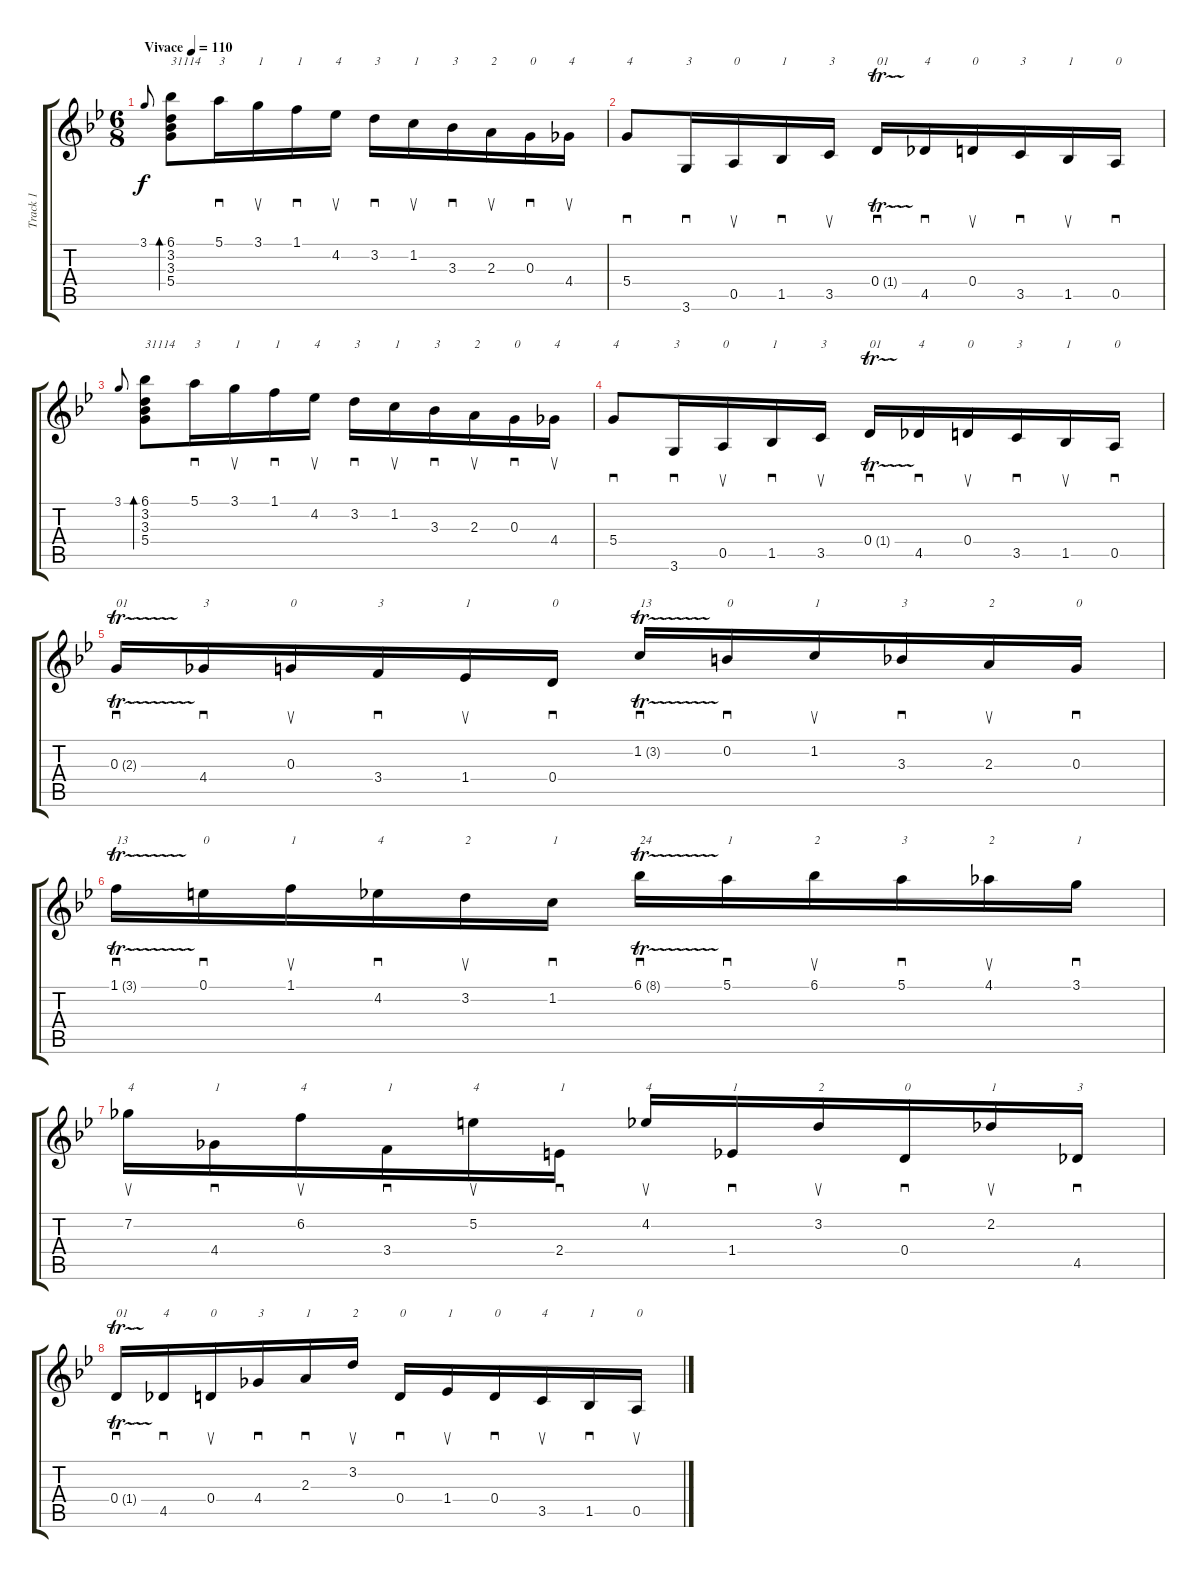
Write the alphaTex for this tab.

\track ("Track 1" "Track 1") {instrument acousticguitarsteel}
\staff {score tabs}
\tuning (E4 B3 G3 D3 A2 E2) {hide}
\ts (6 8)
\tempo (110 "Vivace")
\clef g2
\ks gminor
3.1.8{gr onbeat dy f instrument acousticguitarsteel} (6.1 3.2 3.3 5.4).8{bd 60 txt "31114"} 5.1.16{sd txt "3"} 3.1.16{su txt "1"} 1.1.16{sd txt "1"} 4.2.16{su txt "4"} 3.2.16{sd txt "3"} 1.2.16{su txt "1"} 3.3.16{sd txt "3"} 2.3.16{su txt "2"} 0.3.16{sd txt "0"} 4.4.16{su txt "4"} |
5.4.8{sd txt "4"} 3.6.16{sd txt "3"} 0.5.16{su txt "0"} 1.5.16{sd txt "1"} 3.5.16{su txt "3"} 0.4{tr (1 16)}.16{sd txt "01"} 4.5.16{sd txt "4"} 0.4.16{su txt "0"} 3.5.16{sd txt "3"} 1.5.16{su txt "1"} 0.5.16{sd txt "0"} |
3.1.8{gr onbeat} (6.1 3.2 3.3 5.4).8{bd 60 txt "31114"} 5.1.16{sd txt "3"} 3.1.16{su txt "1"} 1.1.16{sd txt "1"} 4.2.16{su txt "4"} 3.2.16{sd txt "3"} 1.2.16{su txt "1"} 3.3.16{sd txt "3"} 2.3.16{su txt "2"} 0.3.16{sd txt "0"} 4.4.16{su txt "4"} |
5.4.8{sd txt "4"} 3.6.16{sd txt "3"} 0.5.16{su txt "0"} 1.5.16{sd txt "1"} 3.5.16{su txt "3"} 0.4{tr (1 16)}.16{sd txt "01"} 4.5.16{sd txt "4"} 0.4.16{su txt "0"} 3.5.16{sd txt "3"} 1.5.16{su txt "1"} 0.5.16{sd txt "0"} |
0.3{tr (2 16)}.16{sd txt "01"} 4.4.16{sd txt "3"} 0.3.16{su txt "0"} 3.4.16{sd txt "3"} 1.4.16{su txt "1"} 0.4.16{sd txt "0"} 1.2{tr (3 16)}.16{sd txt "13"} 0.2.16{sd txt "0"} 1.2.16{su txt "1"} 3.3.16{sd txt "3"} 2.3.16{su txt "2"} 0.3.16{sd txt "0"} |
1.1{tr (3 16)}.16{sd txt "13"} 0.1.16{sd txt "0"} 1.1.16{su txt "1"} 4.2.16{sd txt "4"} 3.2.16{su txt "2"} 1.2.16{sd txt "1"} 6.1{tr (8 16)}.16{sd txt "24"} 5.1.16{sd txt "1"} 6.1.16{su txt "2"} 5.1.16{sd txt "3"} 4.1.16{su txt "2"} 3.1.16{sd txt "1"} |
7.2.16{su txt "4"} 4.4.16{sd txt "1"} 6.2.16{su txt "4"} 3.4.16{sd txt "1"} 5.2.16{su txt "4"} 2.4.16{sd txt "1"} 4.2.16{su txt "4"} 1.4.16{sd txt "1"} 3.2.16{su txt "2"} 0.4.16{sd txt "0"} 2.2.16{su txt "1"} 4.5.16{sd txt "3"} |
0.4{tr (1 16)}.16{sd txt "01"} 4.5.16{sd txt "4"} 0.4.16{su txt "0"} 4.4.16{sd txt "3"} 2.3.16{sd txt "1"} 3.2.16{su txt "2"} 0.4.16{sd txt "0"} 1.4.16{su txt "1"} 0.4.16{sd txt "0"} 3.5.16{su txt "4"} 1.5.16{sd txt "1"} 0.5.16{su txt "0"}
